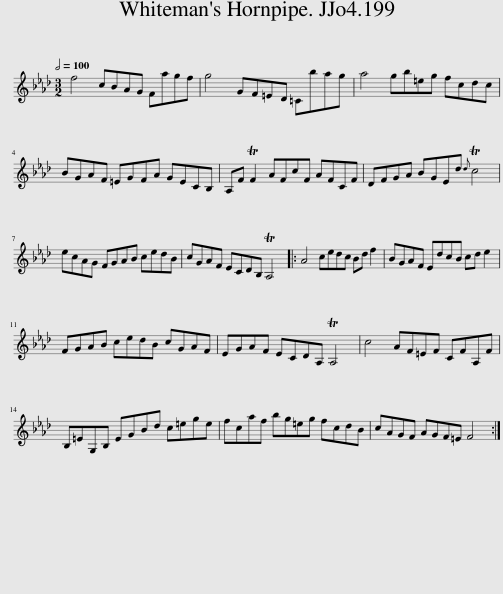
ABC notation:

X:1
L:1/8
Q:1/2=100
M:3/2
I:linebreak $
K:Fmin
V:1 treble
V:1
 f4 cBAG Fagf | g4 GF=ED =Cbag | a4 gb=eg fcdc |$ BGAF =EGFA GECB, | A,F TF2 AFcF AFCF | %5
 DFGA BGEd{d} Tc4 |$ ecAG FGAB cedB | cGAF ECDB, TA,4 |: A4 cedc Bd f2 | BGAF EdcB cd e2 |$ %10
 FGAB cedB cGAF | EGAF ECDA, TA,4 | c4 AF=EF CFA,F |$ B,=EG,B, EGBd c=ege | fcaf bg=eg fcdB | %15
 cAGF AGF=E F4 :| %16
